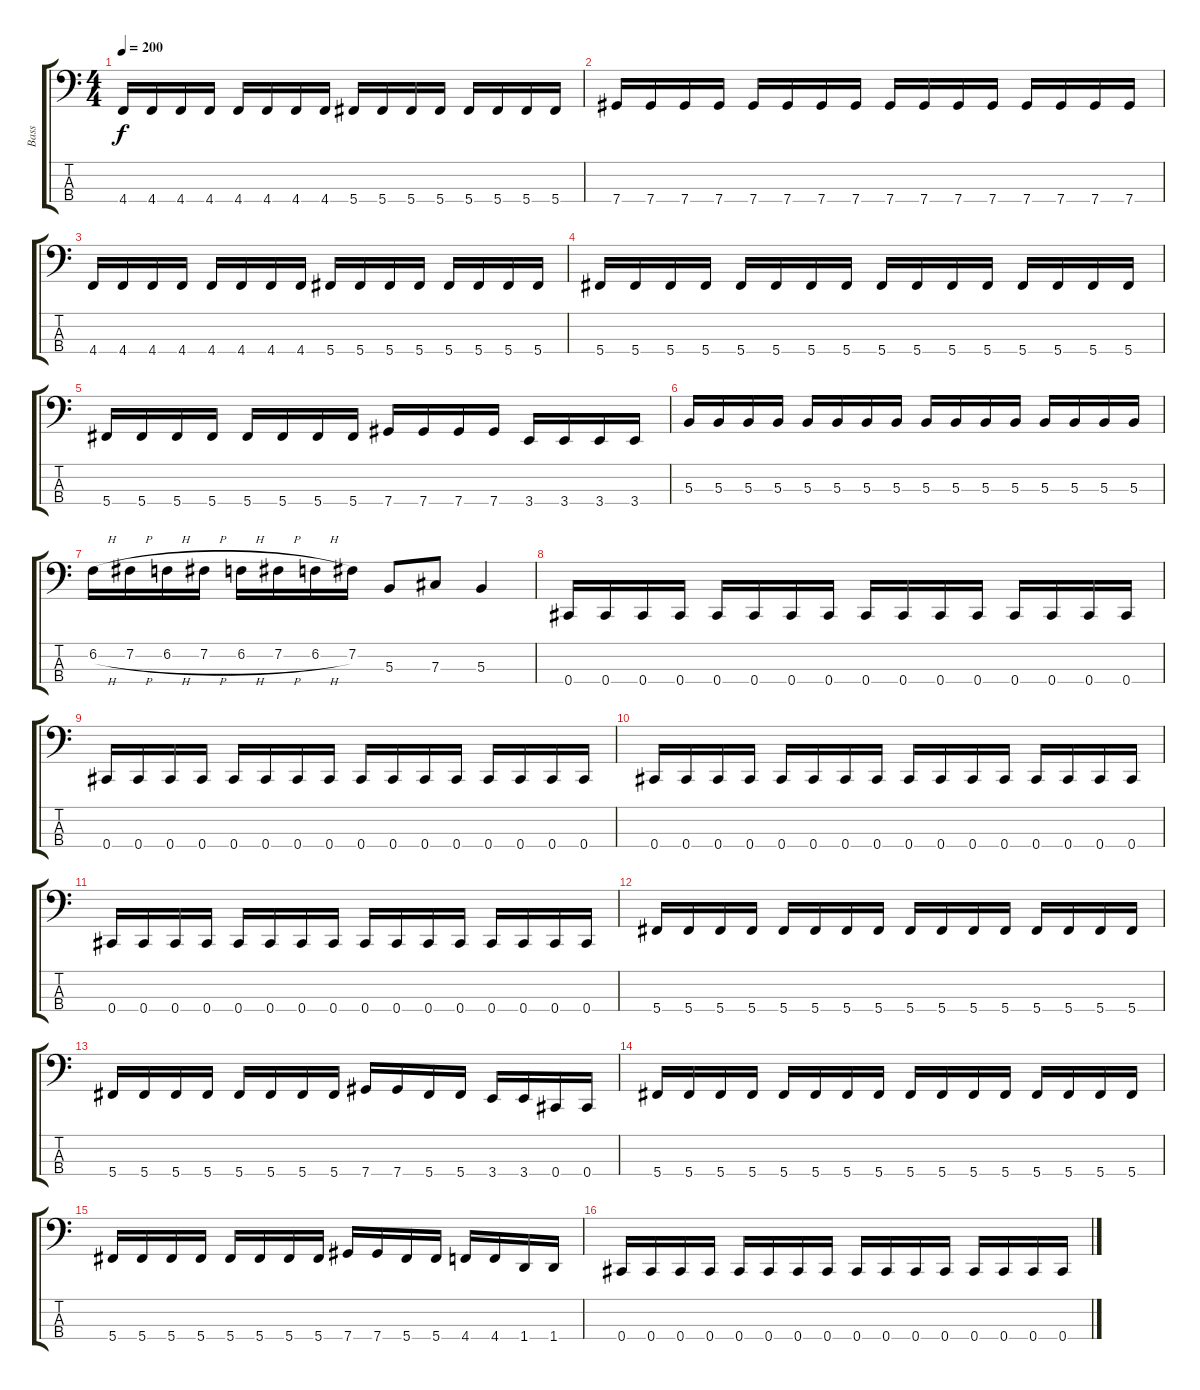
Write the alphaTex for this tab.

\track ("Bass" "Bass") {instrument electricbasspick}
\staff {score tabs}
\tuning (E2 B1 Gb1 Db1) {hide}
\ts (4 4)
\tempo 200
\clef f4
\ks c
4.4.16{dy f} 4.4.16 4.4.16 4.4.16 4.4.16 4.4.16 4.4.16 4.4.16 5.4.16 5.4.16 5.4.16 5.4.16 5.4.16 5.4.16 5.4.16 5.4.16 |
7.4.16 7.4.16 7.4.16 7.4.16 7.4.16 7.4.16 7.4.16 7.4.16 7.4.16 7.4.16 7.4.16 7.4.16 7.4.16 7.4.16 7.4.16 7.4.16 |
4.4.16 4.4.16 4.4.16 4.4.16 4.4.16 4.4.16 4.4.16 4.4.16 5.4.16 5.4.16 5.4.16 5.4.16 5.4.16 5.4.16 5.4.16 5.4.16 |
5.4.16 5.4.16 5.4.16 5.4.16 5.4.16 5.4.16 5.4.16 5.4.16 5.4.16 5.4.16 5.4.16 5.4.16 5.4.16 5.4.16 5.4.16 5.4.16 |
5.4.16 5.4.16 5.4.16 5.4.16 5.4.16 5.4.16 5.4.16 5.4.16 7.4.16 7.4.16 7.4.16 7.4.16 3.4.16 3.4.16 3.4.16 3.4.16 |
5.3.16 5.3.16 5.3.16 5.3.16 5.3.16 5.3.16 5.3.16 5.3.16 5.3.16 5.3.16 5.3.16 5.3.16 5.3.16 5.3.16 5.3.16 5.3.16 |
6.2{h}.16 7.2{h}.16 6.2{h}.16 7.2{h}.16 6.2{h}.16 7.2{h}.16 6.2{h}.16 7.2.16 5.3.8 7.3.8 5.3.4 |
0.4.16 0.4.16 0.4.16 0.4.16 0.4.16 0.4.16 0.4.16 0.4.16 0.4.16 0.4.16 0.4.16 0.4.16 0.4.16 0.4.16 0.4.16 0.4.16 |
0.4.16 0.4.16 0.4.16 0.4.16 0.4.16 0.4.16 0.4.16 0.4.16 0.4.16 0.4.16 0.4.16 0.4.16 0.4.16 0.4.16 0.4.16 0.4.16 |
0.4.16 0.4.16 0.4.16 0.4.16 0.4.16 0.4.16 0.4.16 0.4.16 0.4.16 0.4.16 0.4.16 0.4.16 0.4.16 0.4.16 0.4.16 0.4.16 |
0.4.16 0.4.16 0.4.16 0.4.16 0.4.16 0.4.16 0.4.16 0.4.16 0.4.16 0.4.16 0.4.16 0.4.16 0.4.16 0.4.16 0.4.16 0.4.16 |
5.4.16 5.4.16 5.4.16 5.4.16 5.4.16 5.4.16 5.4.16 5.4.16 5.4.16 5.4.16 5.4.16 5.4.16 5.4.16 5.4.16 5.4.16 5.4.16 |
5.4.16 5.4.16 5.4.16 5.4.16 5.4.16 5.4.16 5.4.16 5.4.16 7.4.16 7.4.16 5.4.16 5.4.16 3.4.16 3.4.16 0.4.16 0.4.16 |
5.4.16 5.4.16 5.4.16 5.4.16 5.4.16 5.4.16 5.4.16 5.4.16 5.4.16 5.4.16 5.4.16 5.4.16 5.4.16 5.4.16 5.4.16 5.4.16 |
5.4.16 5.4.16 5.4.16 5.4.16 5.4.16 5.4.16 5.4.16 5.4.16 7.4.16 7.4.16 5.4.16 5.4.16 4.4.16 4.4.16 1.4.16 1.4.16 |
0.4.16 0.4.16 0.4.16 0.4.16 0.4.16 0.4.16 0.4.16 0.4.16 0.4.16 0.4.16 0.4.16 0.4.16 0.4.16 0.4.16 0.4.16 0.4.16
